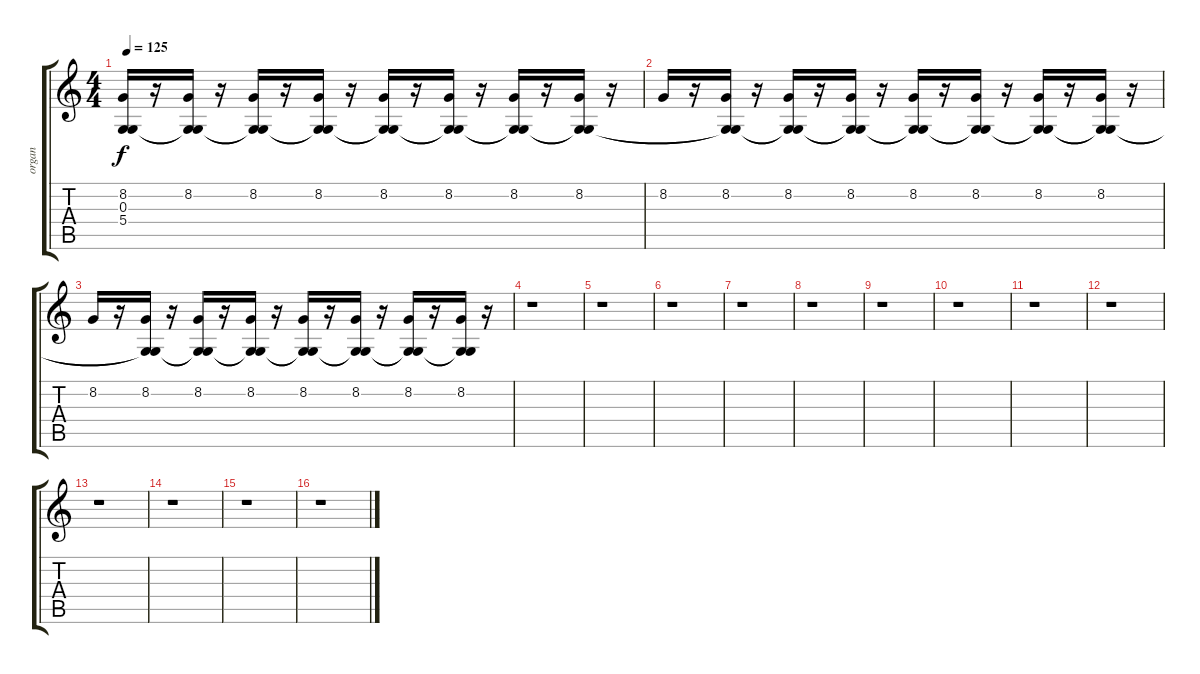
\track ("organ" "organ") {instrument drawbarorgan}
\staff {score tabs}
\tuning (E4 B3 G3 D3 A2 E2) {hide}
\ts (4 4)
\tempo 125
\clef g2
\ks c
(8.2 0.3 5.4).16{dy f} r.16 (8.2 0.3{t} 5.4{t}).16 r.16 (8.2 0.3{t} 5.4{t}).16 r.16 (8.2 0.3{t} 5.4{t}).16 r.16 (8.2 0.3{t} 5.4{t}).16 r.16 (8.2 0.3{t} 5.4{t}).16 r.16 (8.2 0.3{t} 5.4{t}).16 r.16 (8.2 0.3{t} 5.4{t}).16 r.16 |
8.2.16 r.16 (8.2 0.3{t} 5.4{t}).16 r.16 (8.2 0.3{t} 5.4{t}).16 r.16 (8.2 0.3{t} 5.4{t}).16 r.16 (8.2 0.3{t} 5.4{t}).16 r.16 (8.2 0.3{t} 5.4{t}).16 r.16 (8.2 0.3{t} 5.4{t}).16 r.16 (8.2 0.3{t} 5.4{t}).16 r.16 |
8.2.16 r.16 (8.2 0.3{t} 5.4{t}).16 r.16 (8.2 0.3{t} 5.4{t}).16 r.16 (8.2 0.3{t} 5.4{t}).16 r.16 (8.2 0.3{t} 5.4{t}).16 r.16 (8.2 0.3{t} 5.4{t}).16 r.16 (8.2 0.3{t} 5.4{t}).16 r.16 (8.2 0.3{t} 5.4{t}).16 r.16 |
r.1 |
r.1 |
r.1 |
r.1 |
r.1 |
r.1 |
r.1 |
r.1 |
r.1 |
r.1 |
r.1 |
r.1 |
r.1
